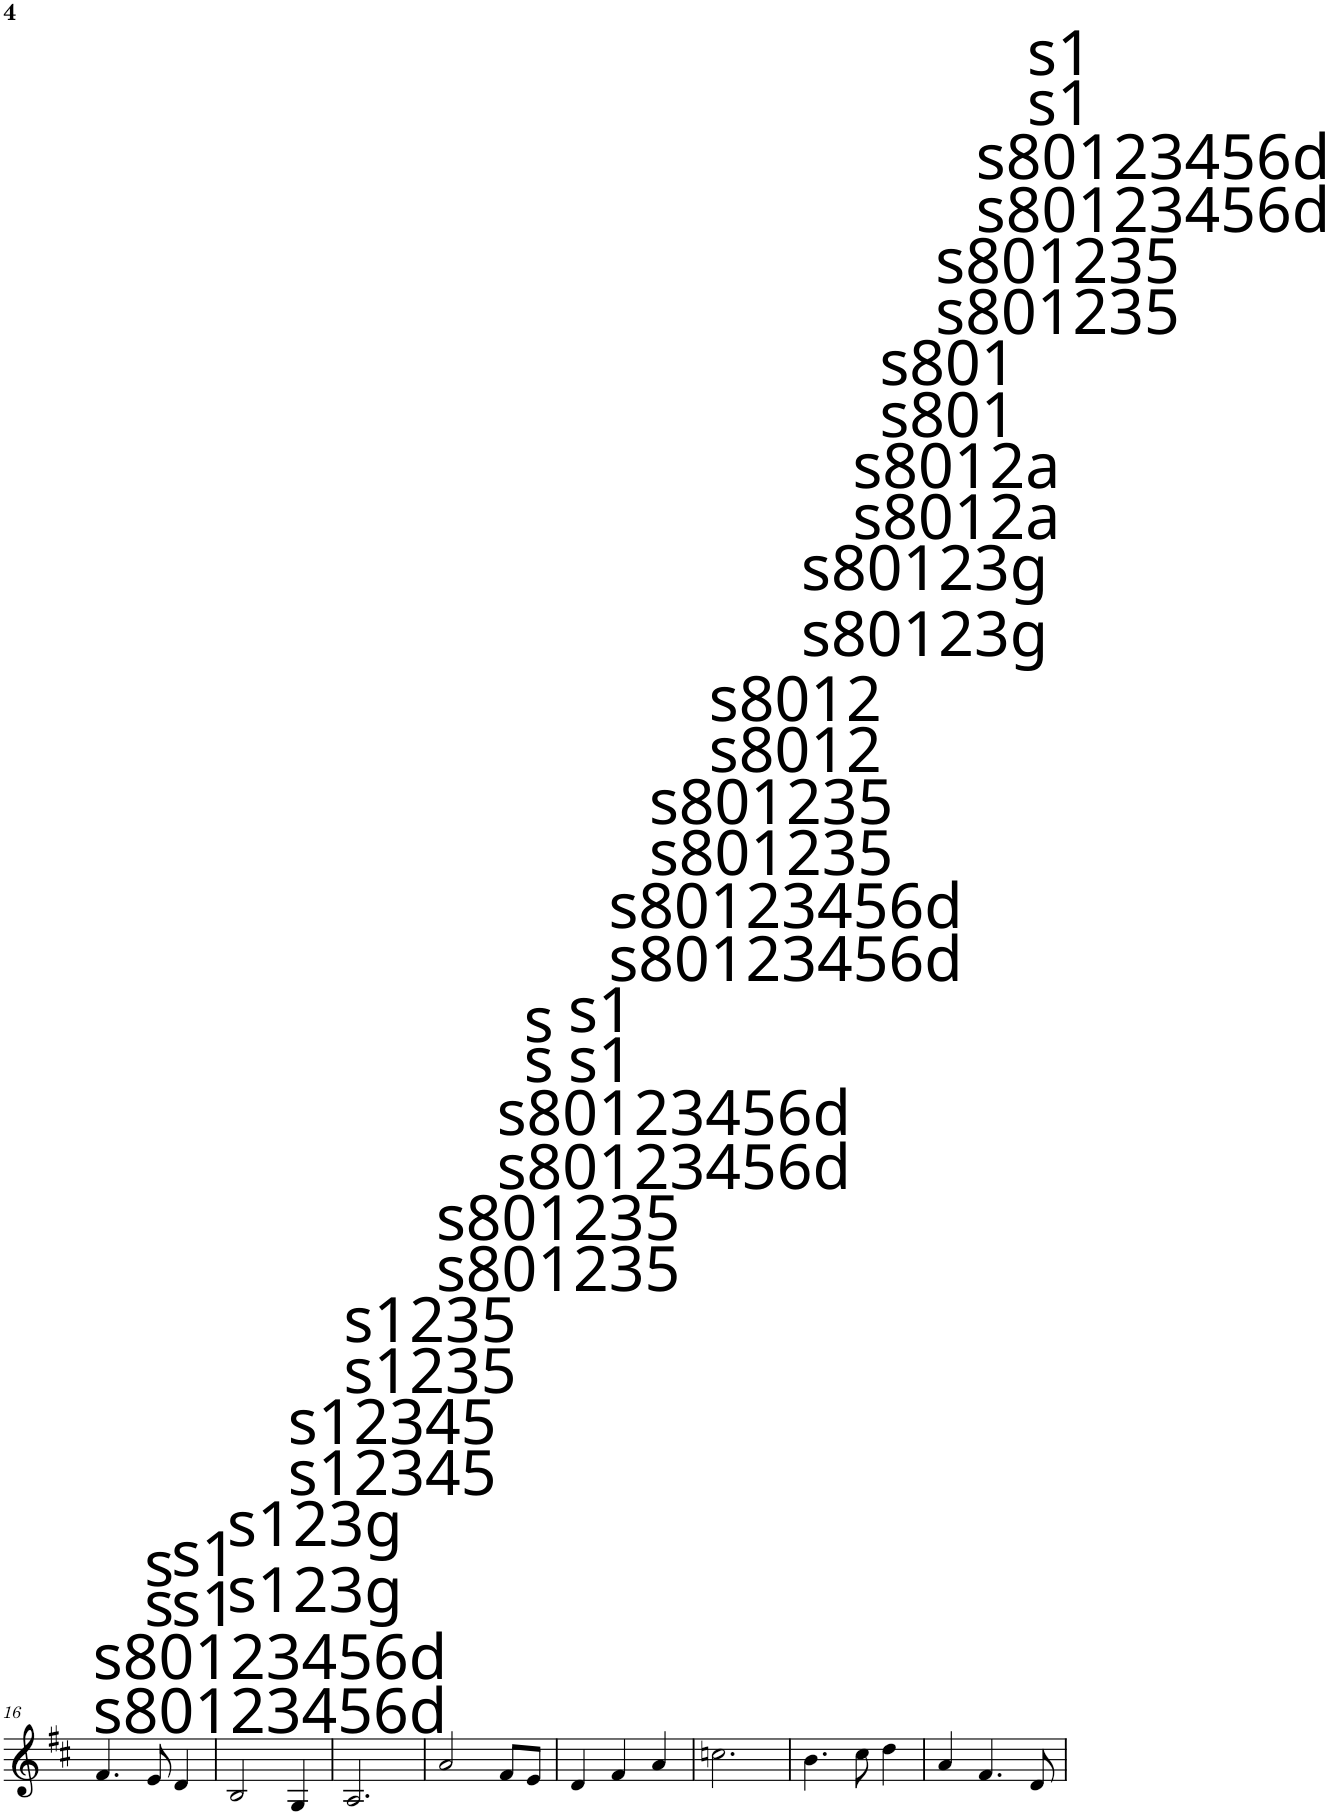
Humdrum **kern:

**kern
*part1
*staff1
*I"Piano
*I'Pno
!!LO:PB:g=z
*clefG2
*k[f#c#]
*D:
*M3/4
=16
!LO:TX:a:t=s80123456d
!LO:TX:a:t=s80123456d
4.f#/
!LO:TX:a:t=s
!LO:TX:a:t=s
8e/
!LO:TX:a:t=s1
!LO:TX:a:t=s1
4d/
=17
!LO:TX:a:t=s123g
!LO:TX:a:t=s123g
2B/
!LO:TX:a:t=s12345
!LO:TX:a:t=s12345
4G/
=18
!LO:TX:a:t=s1235
!LO:TX:a:t=s1235
2.A/
=19
!LO:TX:a:t=s801235
!LO:TX:a:t=s801235
2a/
!LO:TX:a:t=s80123456d
!LO:TX:a:t=s80123456d
8f#/L
!LO:TX:a:t=s
!LO:TX:a:t=s
8e/J
=20
!LO:TX:a:t=s1
!LO:TX:a:t=s1
4d/
!LO:TX:a:t=s80123456d
!LO:TX:a:t=s80123456d
4f#/
!LO:TX:a:t=s801235
!LO:TX:a:t=s801235
4a/
=21
!LO:TX:a:t=s8012
!LO:TX:a:t=s8012
2.ccn\
=22
!LO:TX:a:t=s80123g
!LO:TX:a:t=s80123g
4.b\
!LO:TX:a:t=s8012a
!LO:TX:a:t=s8012a
8cc#\
!LO:TX:a:t=s801
!LO:TX:a:t=s801
4dd\
=23
!LO:TX:a:t=s801235
!LO:TX:a:t=s801235
4a/
!LO:TX:a:t=s80123456d
!LO:TX:a:t=s80123456d
4.f#/
!LO:TX:a:t=s1
!LO:TX:a:t=s1
8d/
=
*-
